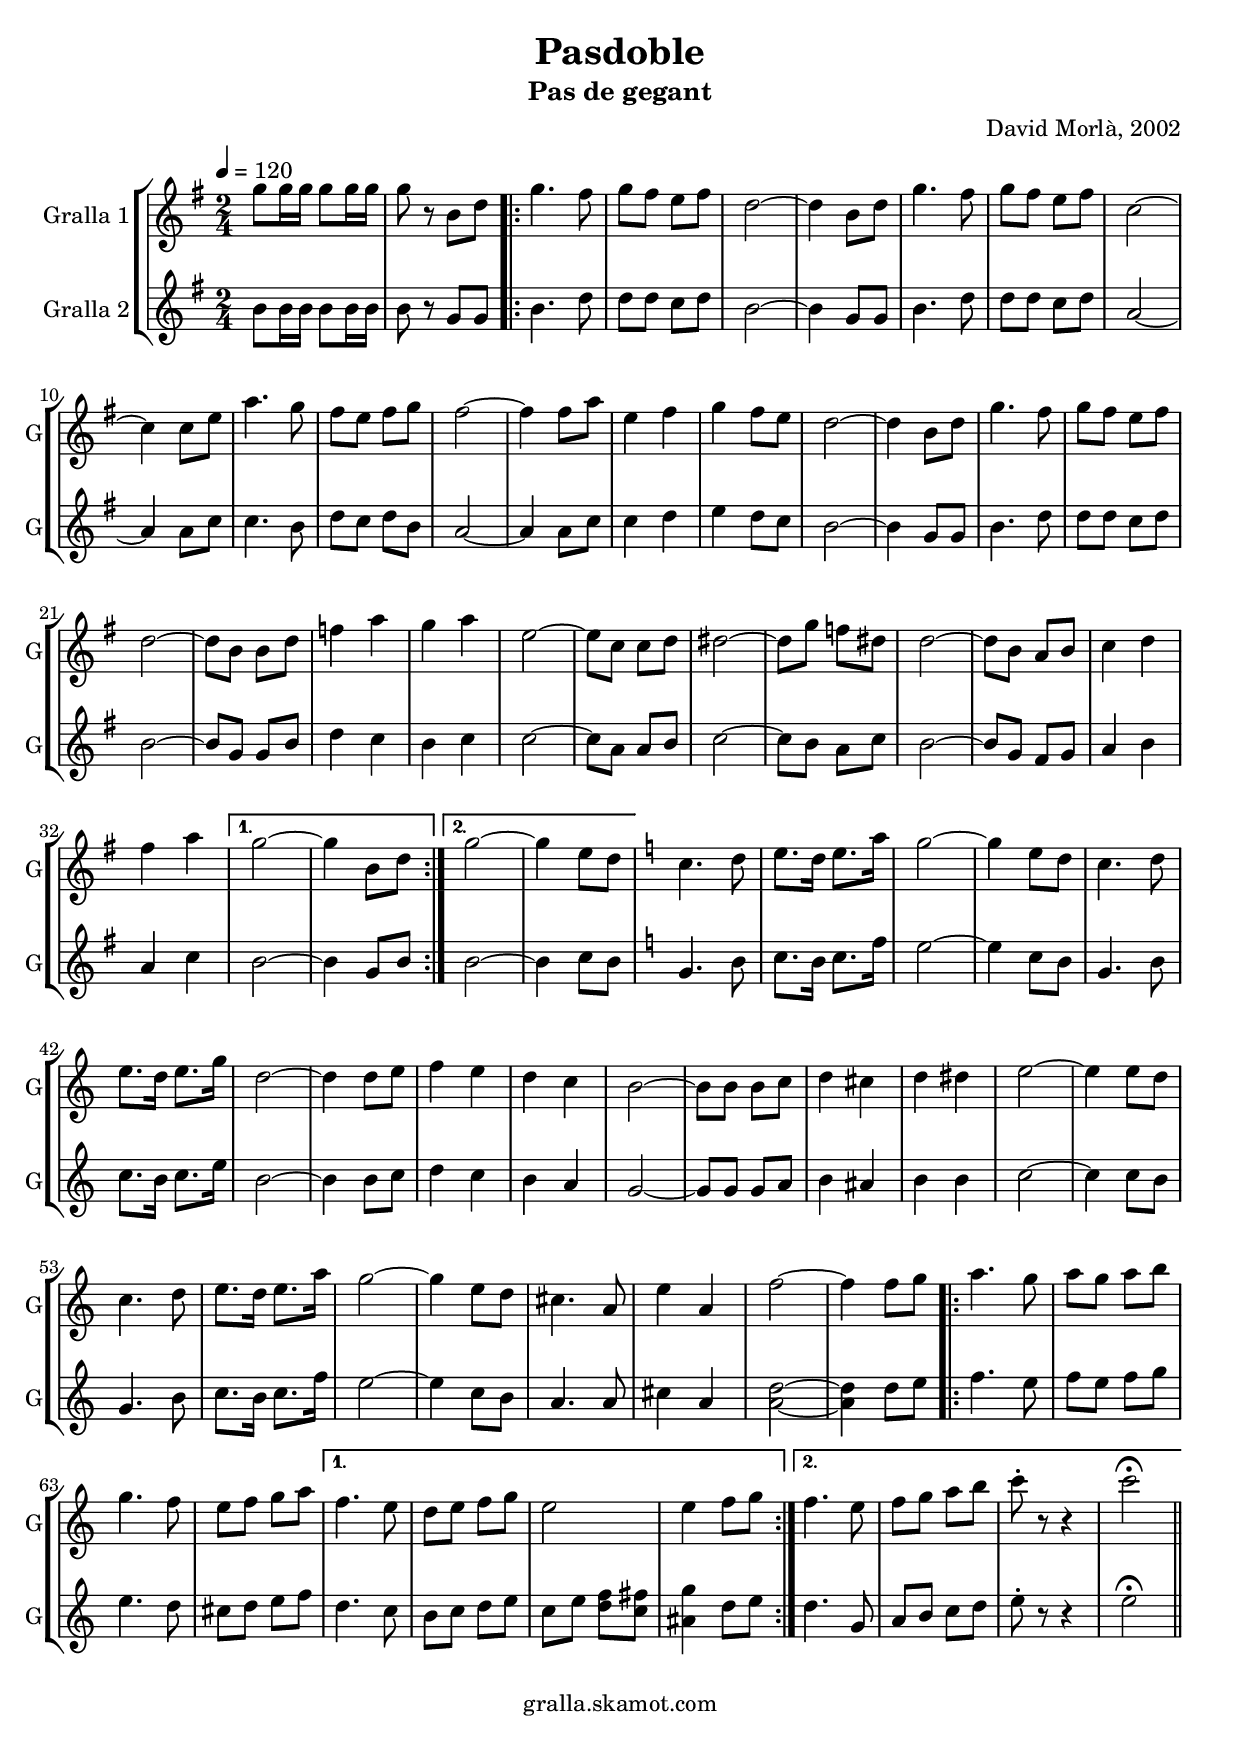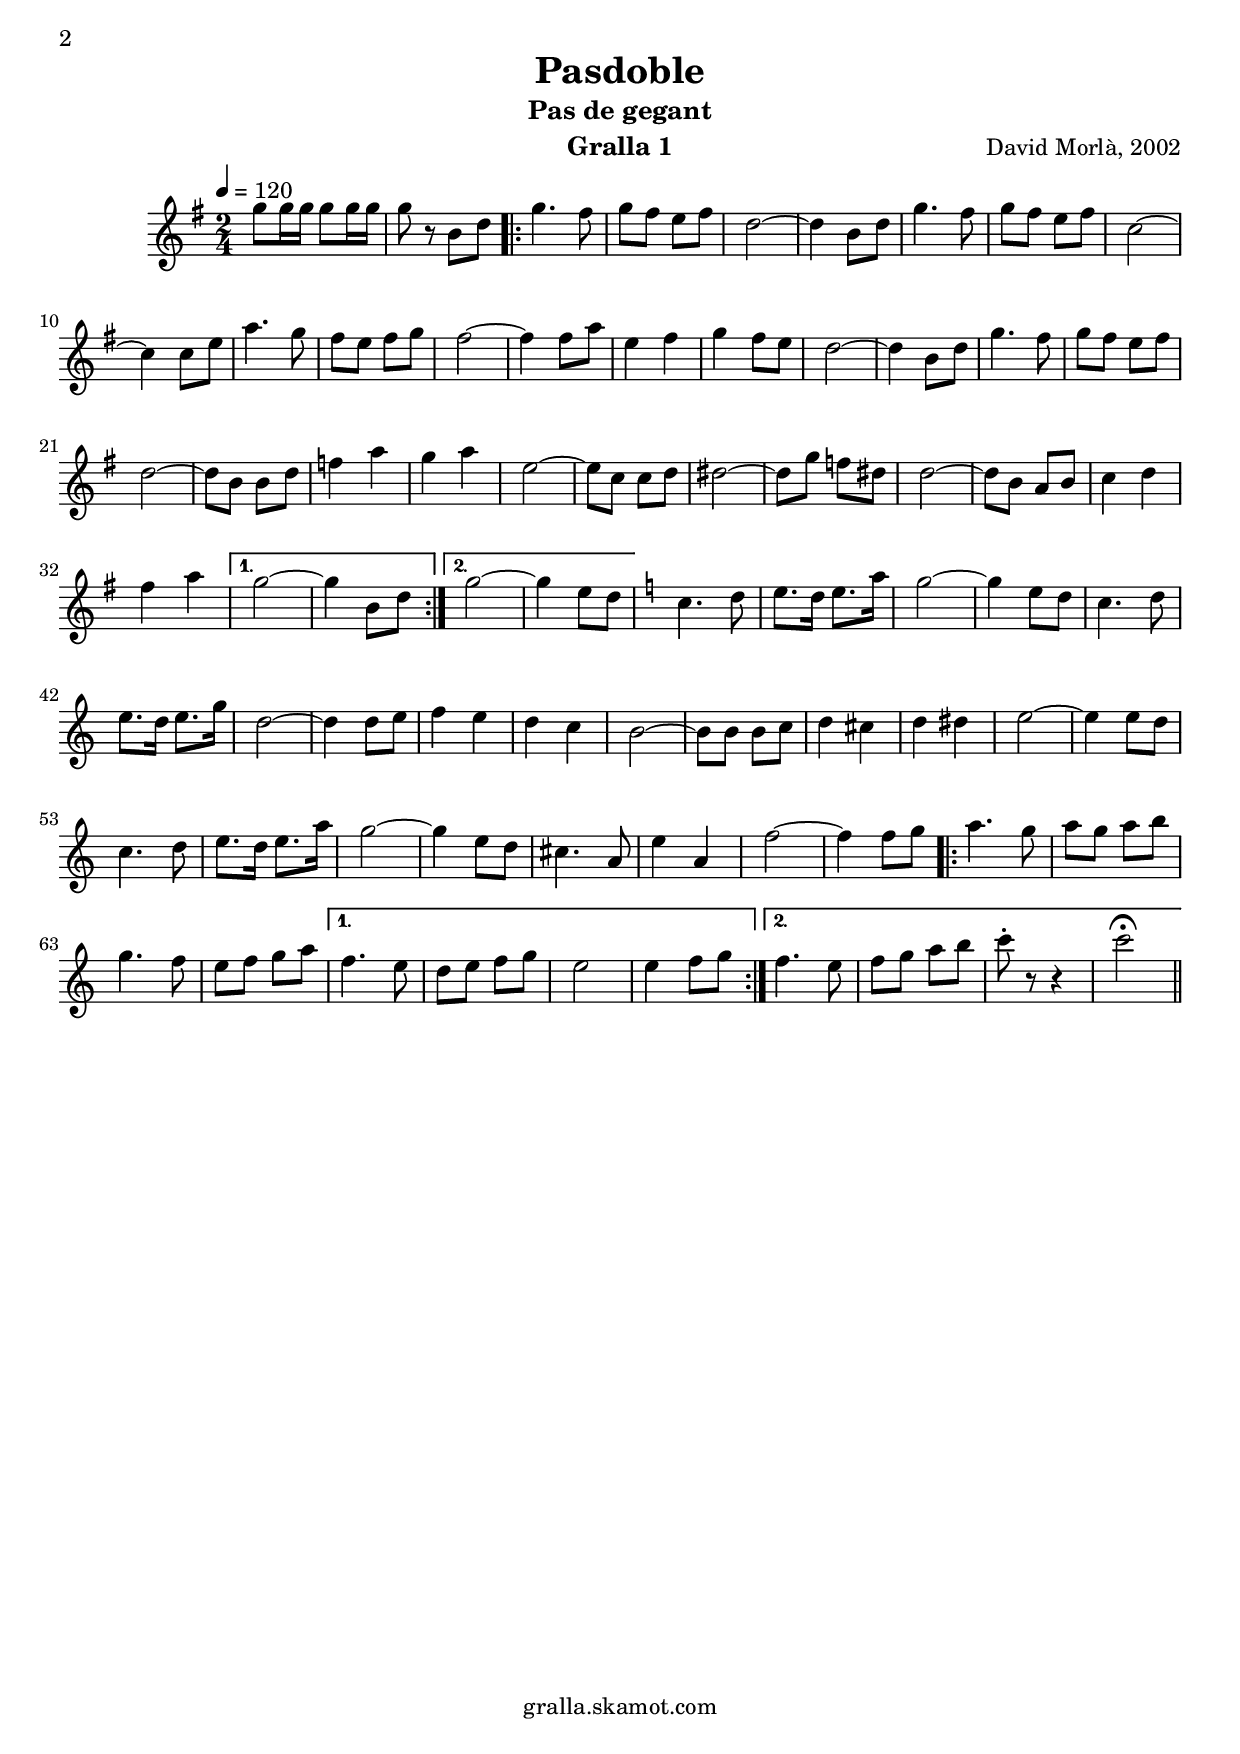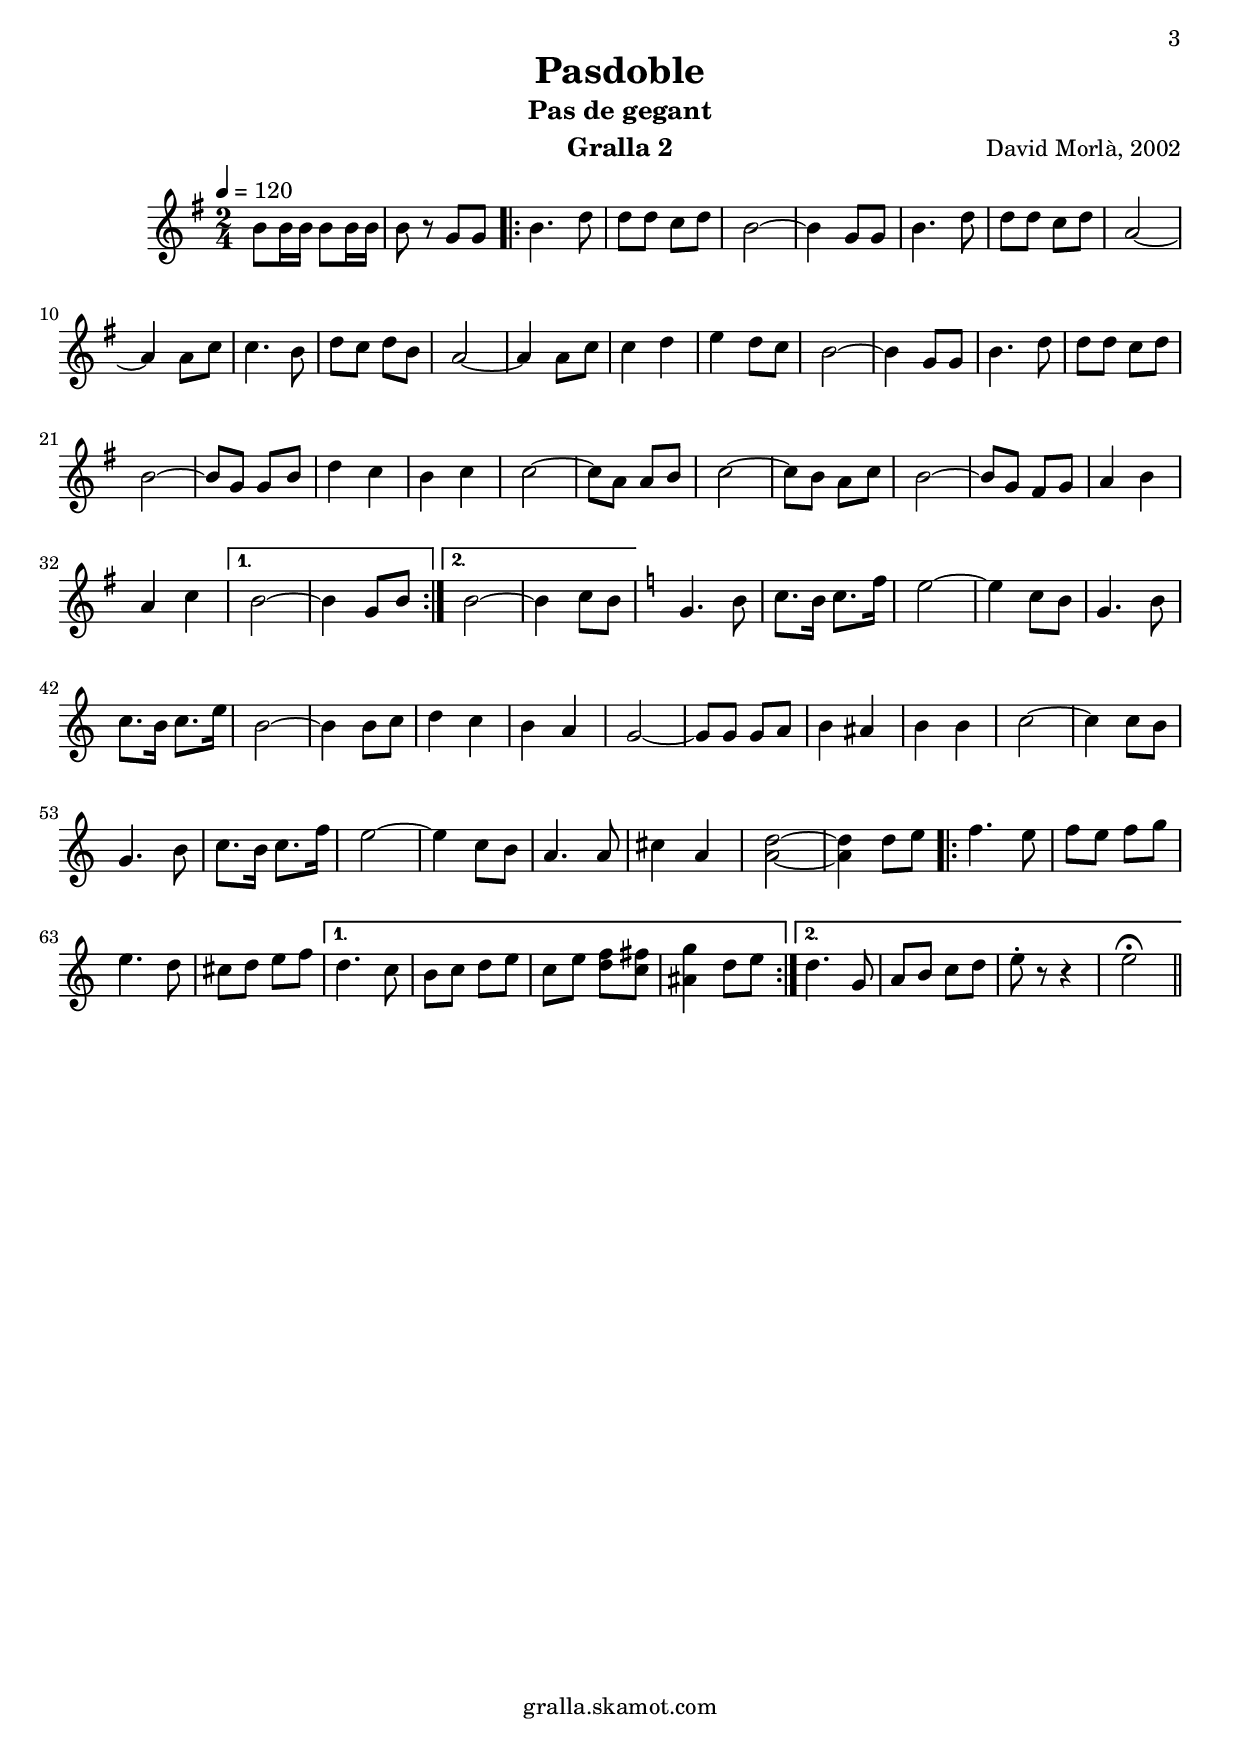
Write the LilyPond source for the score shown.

\version "2.16.2"

\header {
  dedication=""
  title="Pasdoble"
  subtitle="Pas de gegant"
  subsubtitle=""
  poet=""
  meter=""
  piece=""
  composer="David Morlà, 2002"
  arranger=""
  opus=""
  instrument=""
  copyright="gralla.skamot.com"
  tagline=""
}

liniaroAa =
\relative g''
{
  \tempo 4=120
  \clef treble
  \key g \major
  \time 2/4
  g8 g16 g g8 g16 g  |
  g8 r b, d  |
  \repeat volta 2 { g4. fis8  |
  g8 fis e fis  |
  %05
  d2 ~  |
  d4 b8 d  |
  g4. fis8  |
  g8 fis e fis  |
  c2 ~  |
  %10
  c4 c8 e  |
  a4. g8  |
  fis8 e fis g  |
  fis2 ~  |
  fis4 fis8 a  |
  %15
  e4 fis  |
  g4 fis8 e  |
  d2 ~  |
  d4 b8 d  |
  g4. fis8  |
  %20
  g8 fis e fis  |
  d2 ~  |
  d8 b b d  |
  f4 a  |
  g4 a  |
  %25
  e2 ~  |
  e8 c c d  |
  dis2 ~  |
  dis8 g f dis  |
  d2 ~  |
  %30
  d8 b a b  |
  c4 d  |
  fis4 a }
  \alternative { { g2 ~  |
  g4 b,8 d }
  %35
  { g2 ~  |
  g4 e8 d } }
  \key c \major   c4. d8  |
  e8. d16 e8. a16  |
  g2 ~  |
  %40
  g4 e8 d  |
  c4. d8  |
  e8. d16 e8. g16  |
  d2 ~  |
  d4 d8 e  |
  %45
  f4 e  |
  d4 c  |
  b2 ~  |
  b8 b b c  |
  d4 cis  |
  %50
  d4 dis  |
  e2 ~  |
  e4 e8 d  |
  c4. d8  |
  e8. d16 e8. a16  |
  %55
  g2 ~  |
  g4 e8 d  |
  cis4. a8  |
  e'4 a,  |
  f'2 ~  |
  %60
  f4 f8 g  |
  \repeat volta 2 { a4. g8  |
  a8 g a b  |
  g4. f8  |
  e8 f g a }
  %65
  \alternative { { f4. e8  |
  d8 e f g  |
  e2  |
  e4 f8 g }
  { f4. e8  |
  %70
  f8 g a b  |
  c8-. r r4  |
  c2\fermata } } \bar "||"
}

liniaroAb =
\relative b'
{
  \tempo 4=120
  \clef treble
  \key g \major
  \time 2/4
  b8 b16 b b8 b16 b  |
  b8 r g g  |
  \repeat volta 2 { b4. d8  |
  d8 d c d  |
  %05
  b2 ~  |
  b4 g8 g  |
  b4. d8  |
  d8 d c d  |
  a2 ~  |
  %10
  a4 a8 c  |
  c4. b8  |
  d8 c d b  |
  a2 ~  |
  a4 a8 c  |
  %15
  c4 d  |
  e4 d8 c  |
  b2 ~  |
  b4 g8 g  |
  b4. d8  |
  %20
  d8 d c d  |
  b2 ~  |
  b8 g g b  |
  d4 c  |
  b4 c  |
  %25
  c2 ~  |
  c8 a a b  |
  c2 ~  |
  c8 b a c  |
  b2 ~  |
  %30
  b8 g fis g  |
  a4 b  |
  a4 c }
  \alternative { { b2 ~  |
  b4 g8 b }
  %35
  { b2 ~  |
  b4 c8 b } }
  \key c \major   g4. b8  |
  c8. b16 c8. f16  |
  e2 ~  |
  %40
  e4 c8 b  |
  g4. b8  |
  c8. b16 c8. e16  |
  b2 ~  |
  b4 b8 c  |
  %45
  d4 c  |
  b4 a  |
  g2 ~  |
  g8 g g a  |
  b4 ais  |
  %50
  b4 b  |
  c2 ~  |
  c4 c8 b  |
  g4. b8  |
  c8. b16 c8. f16  |
  %55
  e2 ~  |
  e4 c8 b  |
  a4. a8  |
  cis4 a  |
  <a d>2 ~ ~  |
  %60
  <a d>4 d8 e  |
  \repeat volta 2 { f4. e8  |
  f8 e f g  |
  e4. d8  |
  cis8 d e f }
  %65
  \alternative { { d4. c8  |
  b8 c d e  |
  c8 e <d f> <c fis>  |
  <ais g'>4 d8 e }
  { d4. g,8  |
  %70
  a8 b c d  |
  e8-. r r4  |
  e2\fermata } } \bar "||"
}

\bookpart {
  \score {
    \new StaffGroup {
      \override Score.RehearsalMark #'self-alignment-X = #LEFT
      <<
        \new Staff \with {instrumentName = #"Gralla 1" shortInstrumentName = #"G"} \liniaroAa
        \new Staff \with {instrumentName = #"Gralla 2" shortInstrumentName = #"G"} \liniaroAb
      >>
    }
    \layout {}
  }
  \score { \unfoldRepeats
    \new StaffGroup {
      \override Score.RehearsalMark #'self-alignment-X = #LEFT
      <<
        \new Staff \with {instrumentName = #"Gralla 1" shortInstrumentName = #"G"} \liniaroAa
        \new Staff \with {instrumentName = #"Gralla 2" shortInstrumentName = #"G"} \liniaroAb
      >>
    }
    \midi {
      \set Staff.midiInstrument = "oboe"
      \set DrumStaff.midiInstrument = "drums"
    }
  }
}

\bookpart {
  \header {instrument="Gralla 1"}
  \score {
    \new StaffGroup {
      \override Score.RehearsalMark #'self-alignment-X = #LEFT
      <<
        \new Staff \liniaroAa
      >>
    }
    \layout {}
  }
  \score { \unfoldRepeats
    \new StaffGroup {
      \override Score.RehearsalMark #'self-alignment-X = #LEFT
      <<
        \new Staff \liniaroAa
      >>
    }
    \midi {
      \set Staff.midiInstrument = "oboe"
      \set DrumStaff.midiInstrument = "drums"
    }
  }
}

\bookpart {
  \header {instrument="Gralla 2"}
  \score {
    \new StaffGroup {
      \override Score.RehearsalMark #'self-alignment-X = #LEFT
      <<
        \new Staff \liniaroAb
      >>
    }
    \layout {}
  }
  \score { \unfoldRepeats
    \new StaffGroup {
      \override Score.RehearsalMark #'self-alignment-X = #LEFT
      <<
        \new Staff \liniaroAb
      >>
    }
    \midi {
      \set Staff.midiInstrument = "oboe"
      \set DrumStaff.midiInstrument = "drums"
    }
  }
}

